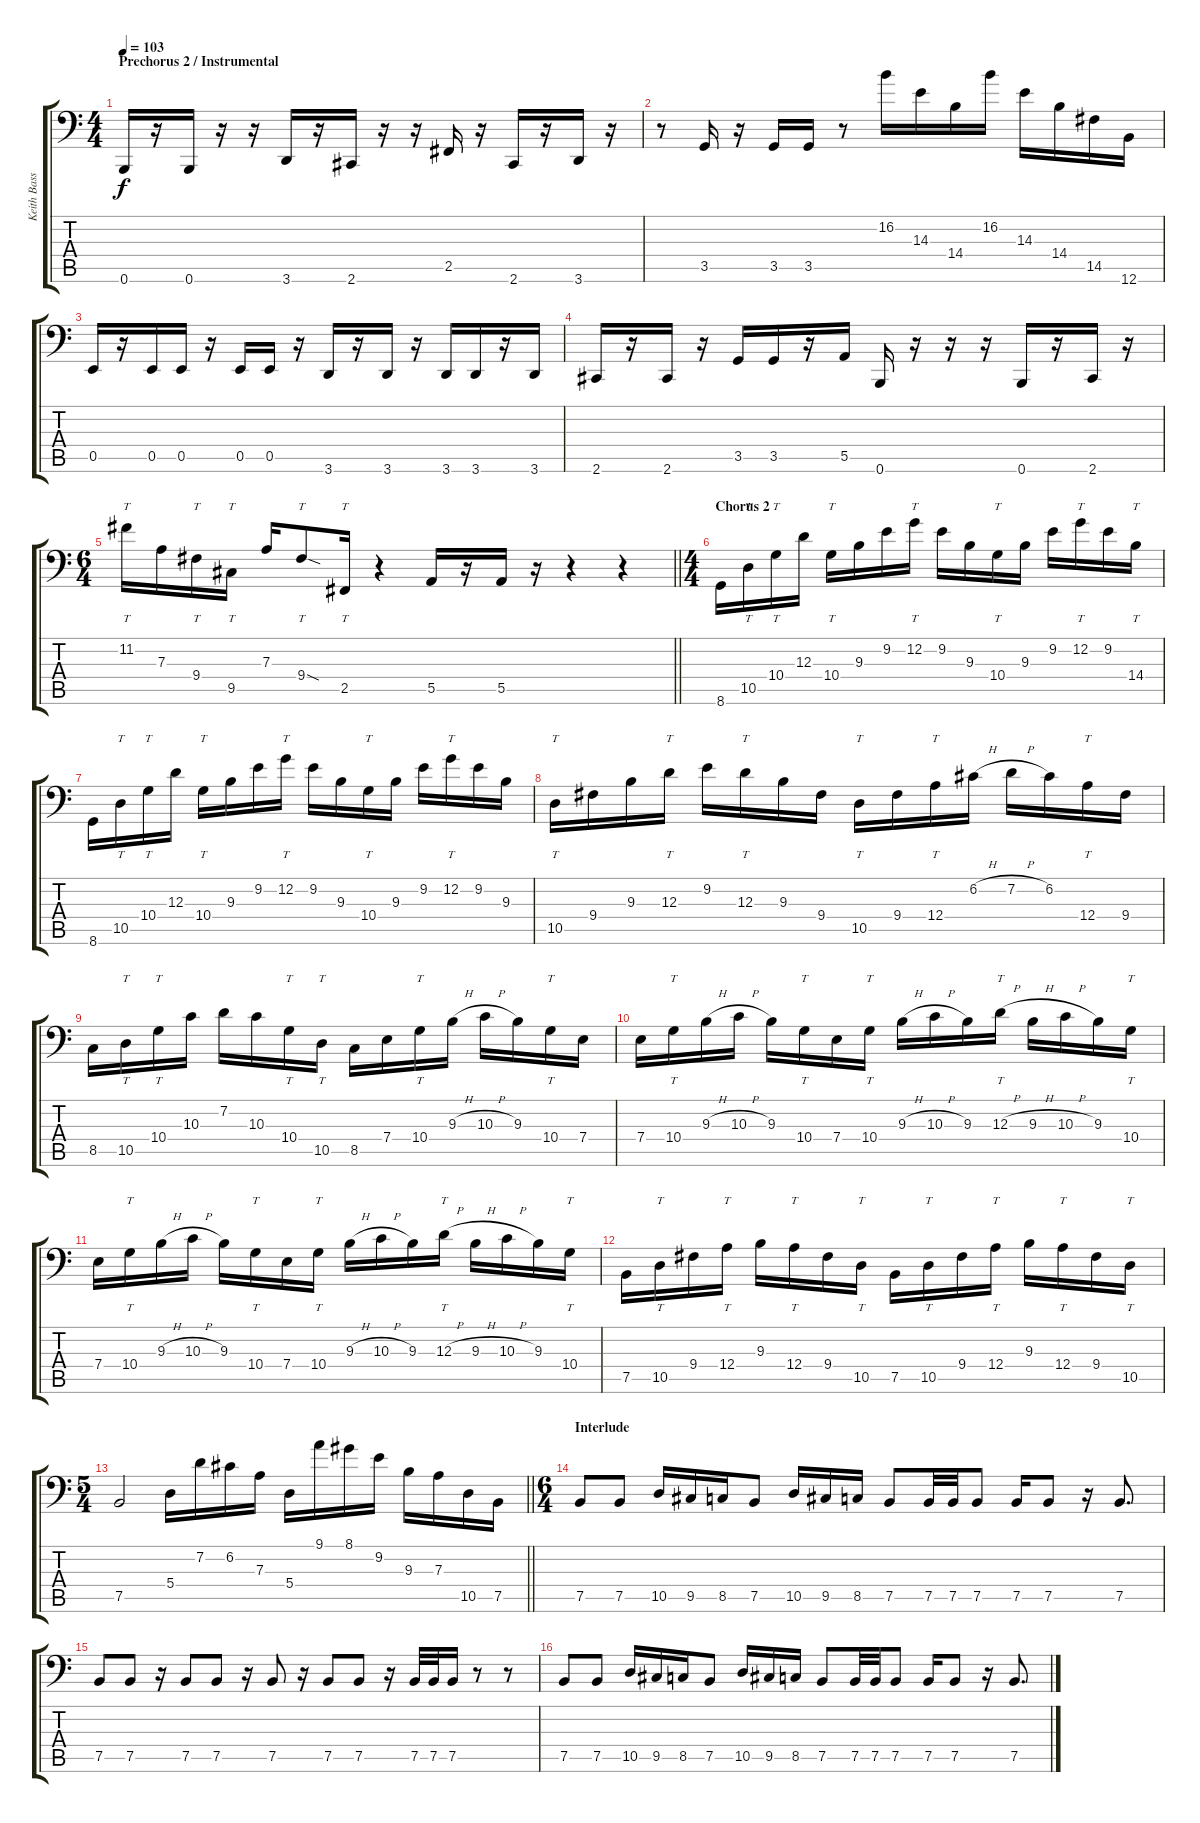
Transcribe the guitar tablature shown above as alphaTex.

\track ("Keith Bass 6" "Keith Bass") {instrument electricbassfinger}
\staff {score tabs}
\tuning (C3 G2 D2 A1 E1 B0) {hide}
\ts (4 4)
\section ("" "Prechorus 2 / Instrumental")
\tempo 103
\clef f4
\ks c
0.6.16{dy f} r.16 0.6.16 r.16 r.16 3.6.16 r.16 2.6.16 r.16 r.16 2.5.16 r.16 2.6.16 r.16 3.6.16 r.16 |
r.8 3.5.16 r.16 3.5.16 3.5.16 r.8 16.2.16 14.3.16 14.4.16 16.2.16 14.3.16 14.4.16 14.5.16 12.6.16 |
0.5.16 r.16 0.5.16 0.5.16 r.16 0.5.16 0.5.16 r.16 3.6.16 r.16 3.6.16 r.16 3.6.16 3.6.16 r.16 3.6.16 |
2.6.16 r.16 2.6.16 r.16 3.5.16 3.5.16 r.16 5.5.16 0.6.16 r.16 r.16 r.16 0.6.16 r.16 2.6.16 r.16 |
\ts (6 4)
\barLineRight lightlight
11.2.16{tt} 7.3.16 9.4.16{tt} 9.5.16{tt} 7.3.16 9.4{sod}.8{tt} 2.5.16{tt} r.4 5.5.16 r.16 5.5.16 r.16 r.4 r.4 |
\ts (4 4)
\section ("" "Chorus 2")
8.6.16 10.5.16{tt} 10.4.16{tt} 12.3.16 10.4.16{tt} 9.3.16 9.2.16 12.2.16{tt} 9.2.16 9.3.16 10.4.16{tt} 9.3.16 9.2.16 12.2.16{tt} 9.2.16 14.4.16{tt} |
8.6.16 10.5.16{tt} 10.4.16{tt} 12.3.16 10.4.16{tt} 9.3.16 9.2.16 12.2.16{tt} 9.2.16 9.3.16 10.4.16{tt} 9.3.16 9.2.16 12.2.16{tt} 9.2.16 9.3.16 |
10.5.16{tt} 9.4.16 9.3.16 12.3.16{tt} 9.2.16 12.3.16{tt} 9.3.16 9.4.16 10.5.16{tt} 9.4.16 12.4.16{tt} 6.2{h}.16 7.2{h}.16 6.2.16 12.4.16{tt} 9.4.16 |
8.5.16 10.5.16{tt} 10.4.16{tt} 10.3.16 7.2.16 10.3.16 10.4.16{tt} 10.5.16{tt} 8.5.16 7.4.16 10.4.16{tt} 9.3{h}.16 10.3{h}.16 9.3.16 10.4.16{tt} 7.4.16 |
7.4.16 10.4.16{tt} 9.3{h}.16 10.3{h}.16 9.3.16 10.4.16{tt} 7.4.16 10.4.16{tt} 9.3{h}.16 10.3{h}.16 9.3.16 12.3{h}.16{tt} 9.3{h}.16 10.3{h}.16 9.3.16 10.4.16{tt} |
7.4.16 10.4.16{tt} 9.3{h}.16 10.3{h}.16 9.3.16 10.4.16{tt} 7.4.16 10.4.16{tt} 9.3{h}.16 10.3{h}.16 9.3.16 12.3{h}.16{tt} 9.3{h}.16 10.3{h}.16 9.3.16 10.4.16{tt} |
7.5.16 10.5.16{tt} 9.4.16 12.4.16{tt} 9.3.16 12.4.16{tt} 9.4.16 10.5.16{tt} 7.5.16 10.5.16{tt} 9.4.16 12.4.16{tt} 9.3.16 12.4.16{tt} 9.4.16 10.5.16{tt} |
\ts (5 4)
\barLineRight lightlight
7.5.2 5.4.16 7.2.16 6.2.16 7.3.16 5.4.16 9.1.16 8.1.16 9.2.16 9.3.16 7.3.16 10.5.16 7.5.16 |
\ts (6 4)
\section ("" "Interlude")
7.5.8 7.5.8 10.5.16 9.5.16 8.5.16 7.5.8 10.5.16 9.5.16 8.5.16 7.5.8 7.5.32 7.5.32 7.5.8 7.5.16 7.5.8 r.16 7.5.8{d} |
7.5.8 7.5.8 r.16 7.5.8 7.5.8 r.16 7.5.8 r.16 7.5.8 7.5.8 r.16 7.5.32 7.5.32 7.5.16 r.8 r.8 |
7.5.8 7.5.8 10.5.16 9.5.16 8.5.16 7.5.8 10.5.16 9.5.16 8.5.16 7.5.8 7.5.32 7.5.32 7.5.8 7.5.16 7.5.8 r.16 7.5.8{d}
